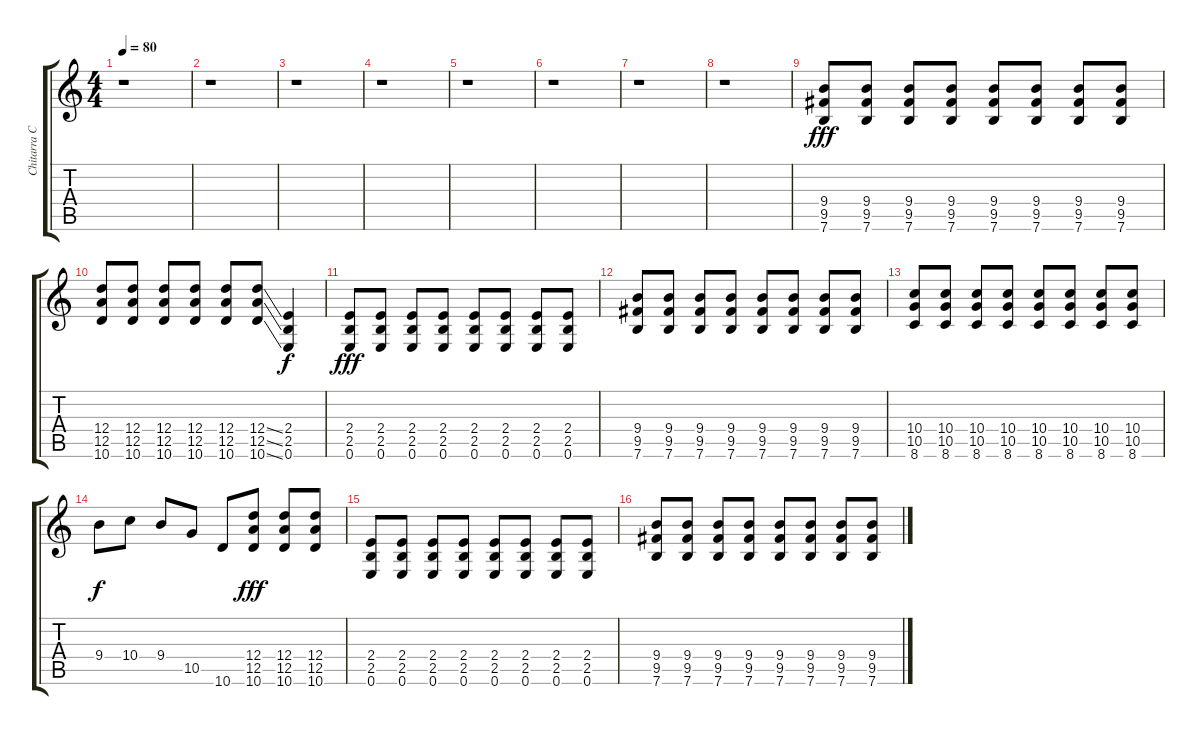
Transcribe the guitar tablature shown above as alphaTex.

\track ("Chitarra Chorus" "Chitarra C") {instrument distortionguitar}
\staff {score tabs}
\tuning (E4 B3 G3 D3 A2 E2) {hide}
\ts (4 4)
\tempo 80
\clef g2
\ks c
r.1{dy f} |
r.1 |
r.1 |
r.1 |
r.1 |
r.1 |
r.1 |
r.1 |
(9.4 9.5 7.6).8{dy fff} (9.4 9.5 7.6).8 (9.4 9.5 7.6).8 (9.4 9.5 7.6).8 (9.4 9.5 7.6).8 (9.4 9.5 7.6).8 (9.4 9.5 7.6).8 (9.4 9.5 7.6).8 |
(12.4 12.5 10.6).8 (12.4 12.5 10.6).8 (12.4 12.5 10.6).8 (12.4 12.5 10.6).8 (12.4 12.5 10.6).8 (12.4{ss} 12.5{ss} 10.6{ss}).8 (2.4 2.5 0.6).4{dy f} |
(2.4 2.5 0.6).8{dy fff} (2.4 2.5 0.6).8 (2.4 2.5 0.6).8 (2.4 2.5 0.6).8 (2.4 2.5 0.6).8 (2.4 2.5 0.6).8 (2.4 2.5 0.6).8 (2.4 2.5 0.6).8 |
(9.4 9.5 7.6).8 (9.4 9.5 7.6).8 (9.4 9.5 7.6).8 (9.4 9.5 7.6).8 (9.4 9.5 7.6).8 (9.4 9.5 7.6).8 (9.4 9.5 7.6).8 (9.4 9.5 7.6).8 |
(10.4 10.5 8.6).8 (10.4 10.5 8.6).8 (10.4 10.5 8.6).8 (10.4 10.5 8.6).8 (10.4 10.5 8.6).8 (10.4 10.5 8.6).8 (10.4 10.5 8.6).8 (10.4 10.5 8.6).8 |
9.4.8{dy f} 10.4.8 9.4.8 10.5.8 10.6.8 (12.4 12.5 10.6).8{dy fff} (12.4 12.5 10.6).8 (12.4 12.5 10.6).8 |
(2.4 2.5 0.6).8 (2.4 2.5 0.6).8 (2.4 2.5 0.6).8 (2.4 2.5 0.6).8 (2.4 2.5 0.6).8 (2.4 2.5 0.6).8 (2.4 2.5 0.6).8 (2.4 2.5 0.6).8 |
(9.4 9.5 7.6).8 (9.4 9.5 7.6).8 (9.4 9.5 7.6).8 (9.4 9.5 7.6).8 (9.4 9.5 7.6).8 (9.4 9.5 7.6).8 (9.4 9.5 7.6).8 (9.4 9.5 7.6).8
